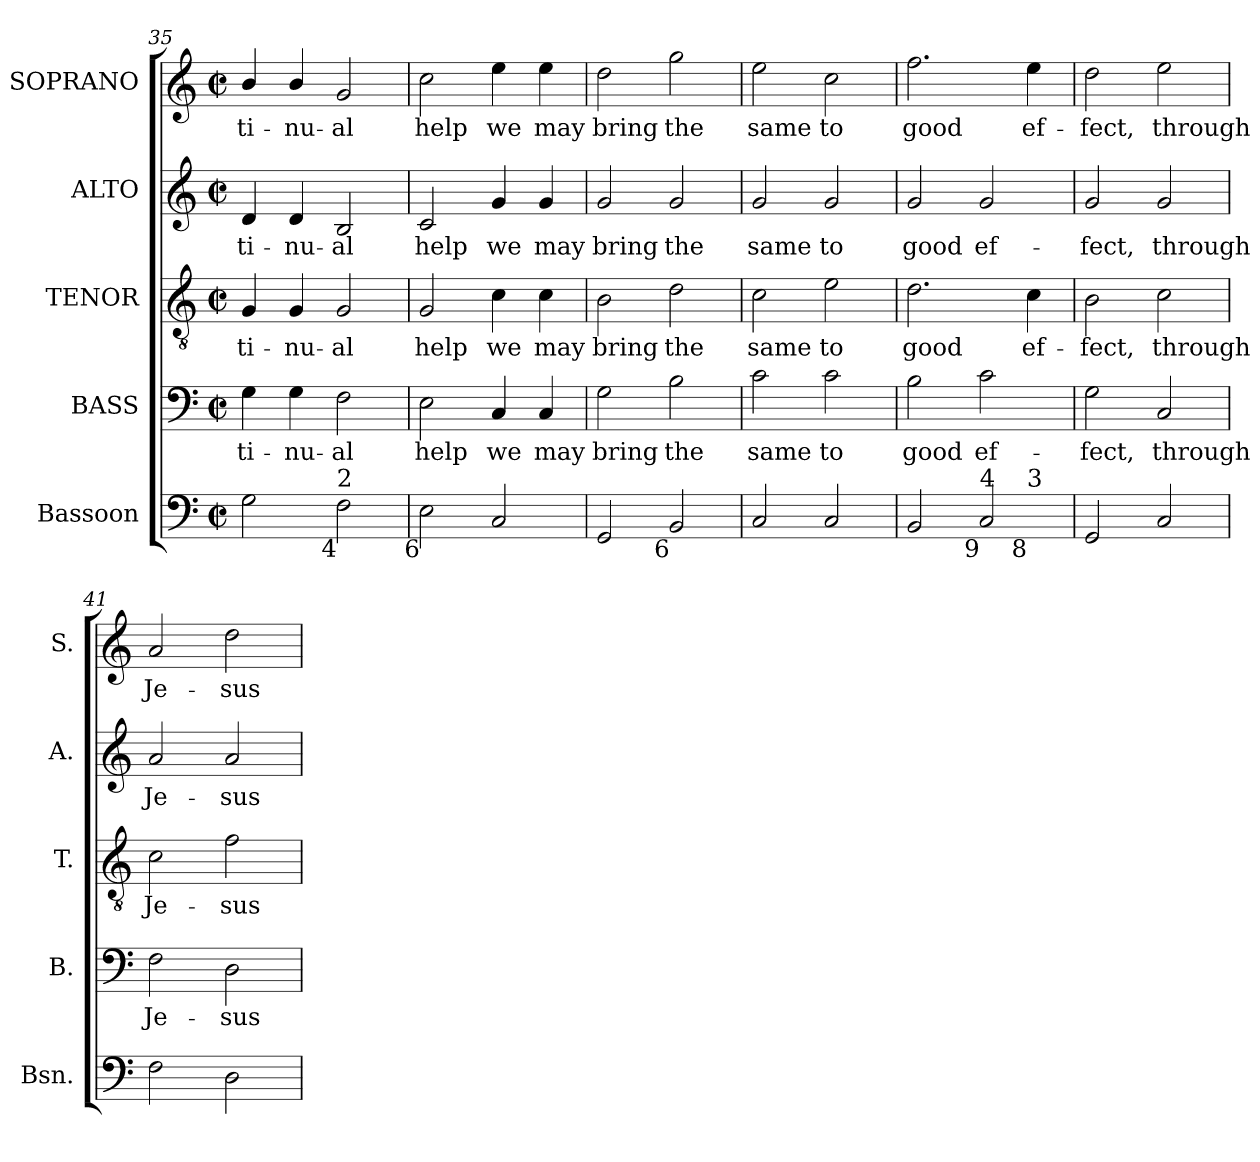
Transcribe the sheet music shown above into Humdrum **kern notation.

**kern	**kern	**text	**kern	**text	**kern	**text	**kern	**text
*part5	*part4	*part4	*part3	*part3	*part2	*part2	*part1	*part1
*staff5	*staff4	*staff4	*staff3	*staff3	*staff2	*staff2	*staff1	*staff1
*I"Bassoon	*I"BASS	*	*I"TENOR	*	*I"ALTO	*	*I"SOPRANO	*
*I'Bsn.	*I'B.	*	*I'T.	*	*I'A.	*	*I'S.	*
*clefF4	*clefF4	*	*clefGv2	*	*clefG2	*	*clefG2	*
*	*	*	*ITrd7c12	*	*	*	*	*
*k[]	*k[]	*	*k[]	*	*k[]	*	*k[]	*
*C:	*C:	*	*C:	*	*C:	*	*C:	*
*M2/2	*M2/2	*	*M2/2	*	*M2/2	*	*M2/2	*
*met(c|)	*met(c|)	*	*met(c|)	*	*met(c|)	*	*met(c|)	*
=35	=35	=35	=35	=35	=35	=35	=35	=35
!	!	!LO:LY:b:color=#000000	!	!	!	!	!	!
!	!	!	!	!LO:LY:b:color=#000000	!	!	!	!
!	!	!	!	!	!	!LO:LY:b:color=#000000	!	!
!	!	!	!	!	!	!	!	!LO:LY:b:color=#000000
2Gi\	4Gi\	-ti-	4GGi/	-ti-	4di/	-ti-	4bi/	-ti-
!	!	!LO:LY:b:color=#000000	!	!	!	!	!	!
!	!	!	!	!LO:LY:b:color=#000000	!	!	!	!
!	!	!	!	!	!	!LO:LY:b:color=#000000	!	!
!	!	!	!	!	!	!	!	!LO:LY:b:color=#000000
.	4Gi\	-nu-	4GGi/	-nu-	4di/	-nu-	4bi/	-nu-
!	!	!LO:LY:b:color=#000000	!	!	!	!	!	!
!	!	!	!	!LO:LY:b:color=#000000	!	!	!	!
!	!	!	!	!	!	!LO:LY:b:color=#000000	!	!
!LO:TX:b:rj:t=4	!	!	!	!	!	!	!	!
!LO:TX:t=2	!	!	!	!	!	!	!	!
!	!	!	!	!	!	!	!	!LO:LY:b:color=#000000
2Fi\	2Fi\	-al	2GGi/	-al	2Bi/	-al	2gi/	-al
=36	=36	=36	=36	=36	=36	=36	=36	=36
!	!	!LO:LY:b:color=#000000	!	!	!	!	!	!
!	!	!	!	!LO:LY:b:color=#000000	!	!	!	!
!	!	!	!	!	!	!LO:LY:b:color=#000000	!	!
!LO:TX:b:rj:t=6	!	!	!	!	!	!	!	!
!	!	!	!	!	!	!	!	!LO:LY:b:color=#000000
2Ei\	2Ei\	help	2GGi/	help	2ci/	help	2cci\	help
!	!	!LO:LY:b:color=#000000	!	!	!	!	!	!
!	!	!	!	!LO:LY:b:color=#000000	!	!	!	!
!	!	!	!	!	!	!LO:LY:b:color=#000000	!	!
!	!	!	!	!	!	!	!	!LO:LY:b:color=#000000
2Ci/	4Ci/	we	4Ci\	we	4gi/	we	4eei\	we
!	!	!LO:LY:b:color=#000000	!	!	!	!	!	!
!	!	!	!	!LO:LY:b:color=#000000	!	!	!	!
!	!	!	!	!	!	!LO:LY:b:color=#000000	!	!
!	!	!	!	!	!	!	!	!LO:LY:b:color=#000000
.	4Ci/	may	4Ci\	may	4gi/	may	4eei\	may
=37	=37	=37	=37	=37	=37	=37	=37	=37
!	!	!LO:LY:b:color=#000000	!	!	!	!	!	!
!	!	!	!	!LO:LY:b:color=#000000	!	!	!	!
!	!	!	!	!	!	!LO:LY:b:color=#000000	!	!
!	!	!	!	!	!	!	!	!LO:LY:b:color=#000000
2GGi/	2Gi\	bring	2BBi\	bring	2gi/	bring	2ddi\	bring
!	!	!LO:LY:b:color=#000000	!	!	!	!	!	!
!	!	!	!	!LO:LY:b:color=#000000	!	!	!	!
!	!	!	!	!	!	!LO:LY:b:color=#000000	!	!
!LO:TX:b:rj:t=6	!	!	!	!	!	!	!	!
!	!	!	!	!	!	!	!	!LO:LY:b:color=#000000
2BBi/	2Bi\	the	2Di\	the	2gi/	the	2ggi\	the
=38	=38	=38	=38	=38	=38	=38	=38	=38
!	!	!LO:LY:b:color=#000000	!	!	!	!	!	!
!	!	!	!	!LO:LY:b:color=#000000	!	!	!	!
!	!	!	!	!	!	!LO:LY:b:color=#000000	!	!
!	!	!	!	!	!	!	!	!LO:LY:b:color=#000000
2Ci/	2ci\	same	2Ci\	same	2gi/	same	2eei\	same
!	!	!LO:LY:b:color=#000000	!	!	!	!	!	!
!	!	!	!	!LO:LY:b:color=#000000	!	!	!	!
!	!	!	!	!	!	!LO:LY:b:color=#000000	!	!
!	!	!	!	!	!	!	!	!LO:LY:b:color=#000000
2Ci/	2ci\	to	2Ei\	to	2gi/	to	2cci\	to
=39	=39	=39	=39	=39	=39	=39	=39	=39
!	!	!LO:LY:b:color=#000000	!	!	!	!	!	!
!	!	!	!	!LO:LY:b:color=#000000	!	!	!	!
!	!	!	!	!	!	!LO:LY:b:color=#000000	!	!
!LO:TX:b:rj:t=6	!	!	!	!	!	!	!	!
!LO:TX:t=5	!	!	!	!	!	!	!	!
!	!	!	!	!	!	!	!	!LO:LY:b:color=#000000
*^	*	*	*	*	*	*	*	*
2BBi/	2.ryy	2Bi\	good	2.Di\	good	2gi/	good	2.ffi\	good
!	!	!	!LO:LY:b:color=#000000	!	!	!	!	!	!
!LO:TX:b:rj:t=9	!	!	!	!	!	!	!	!	!
!LO:TX:t=4	!	!	!	!	!	!	!	!	!
!	!	!	!	!	!	!	!LO:LY:b:color=#000000	!	!
2Ci/	.	2ci\	ef-	.	.	2gi/	ef-	.	.
!	!	!	!	!	!LO:LY:b:color=#000000	!	!	!	!
!	!LO:TX:b:rj:t=8	!	!	!	!	!	!	!	!
!	!LO:TX:t=3	!	!	!	!	!	!	!	!
!	!	!	!	!	!	!	!	!	!LO:LY:b:color=#000000
.	4ryy	.	.	4Ci\	ef-	.	.	4eei\	ef-
*v	*v	*	*	*	*	*	*	*	*
=40	=40	=40	=40	=40	=40	=40	=40	=40
*^	*	*	*	*	*	*	*	*
!	!	!	!LO:LY:b:color=#000000	!	!	!	!	!	!
*v	*v	*	*	*	*	*	*	*	*
*^	*	*	*	*	*	*	*	*
!	!	!	!	!	!LO:LY:b:color=#000000	!	!	!	!
*v	*v	*	*	*	*	*	*	*	*
*^	*	*	*	*	*	*	*	*
!	!	!	!	!	!	!	!LO:LY:b:color=#000000	!	!
*v	*v	*	*	*	*	*	*	*	*
*^	*	*	*	*	*	*	*	*
!	!	!	!	!	!	!	!	!	!LO:LY:b:color=#000000
*v	*v	*	*	*	*	*	*	*	*
2GGi/	2Gi\	-fect,	2BBi\	-fect,	2gi/	-fect,	2ddi\	-fect,
!	!	!LO:LY:b:color=#000000	!	!	!	!	!	!
!	!	!	!	!LO:LY:b:color=#000000	!	!	!	!
!	!	!	!	!	!	!LO:LY:b:color=#000000	!	!
!	!	!	!	!	!	!	!	!LO:LY:b:color=#000000
2Ci/	2Ci/	through	2Ci\	through	2gi/	through	2eei\	through
!!LO:LB:g=z
=41	=41	=41	=41	=41	=41	=41	=41	=41
!	!	!LO:LY:b:color=#000000	!	!	!	!	!	!
!	!	!	!	!LO:LY:b:color=#000000	!	!	!	!
!	!	!	!	!	!	!LO:LY:b:color=#000000	!	!
!	!	!	!	!	!	!	!	!LO:LY:b:color=#000000
2Fi\	2Fi\	Je-	2Ci\	Je-	2ai/	Je-	2ai/	Je-
!	!	!LO:LY:b:color=#000000	!	!	!	!	!	!
!	!	!	!	!LO:LY:b:color=#000000	!	!	!	!
!	!	!	!	!	!	!LO:LY:b:color=#000000	!	!
!	!	!	!	!	!	!	!	!LO:LY:b:color=#000000
2Di\	2Di\	-sus	2Fi\	-sus	2ai/	-sus	2ddi\	-sus
=	=	=	=	=	=	=	=	=
*-	*-	*-	*-	*-	*-	*-	*-	*-
